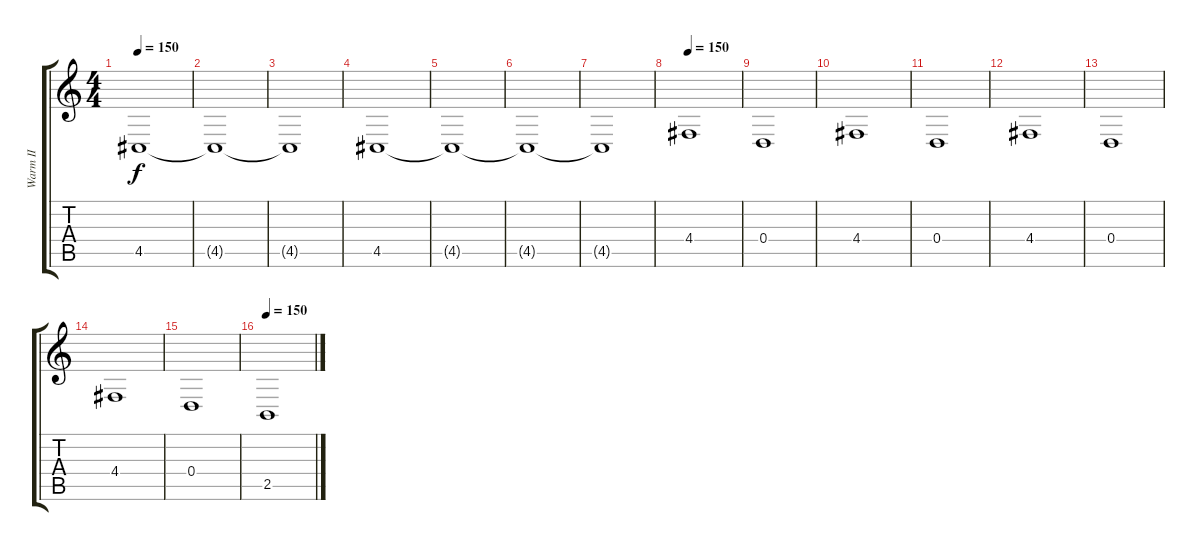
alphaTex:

\track ("Warm II" "Warm II") {instrument pad2warm}
\staff {score tabs}
\tuning (E4 B3 G3 D3 A2 E2) {hide}
\ts (4 4)
\tempo 150
\clef g2
\ks c
4.5{t}.1{dy f} |
4.5{t}.1 |
4.5{t}.1 |
4.5.1 |
4.5{t}.1 |
4.5{t}.1 |
4.5{t}.1 |
\tempo 150
4.4.1 |
0.4.1 |
4.4.1 |
0.4.1 |
4.4.1 |
0.4.1 |
4.4.1 |
0.4.1 |
\tempo 150
2.5.1
